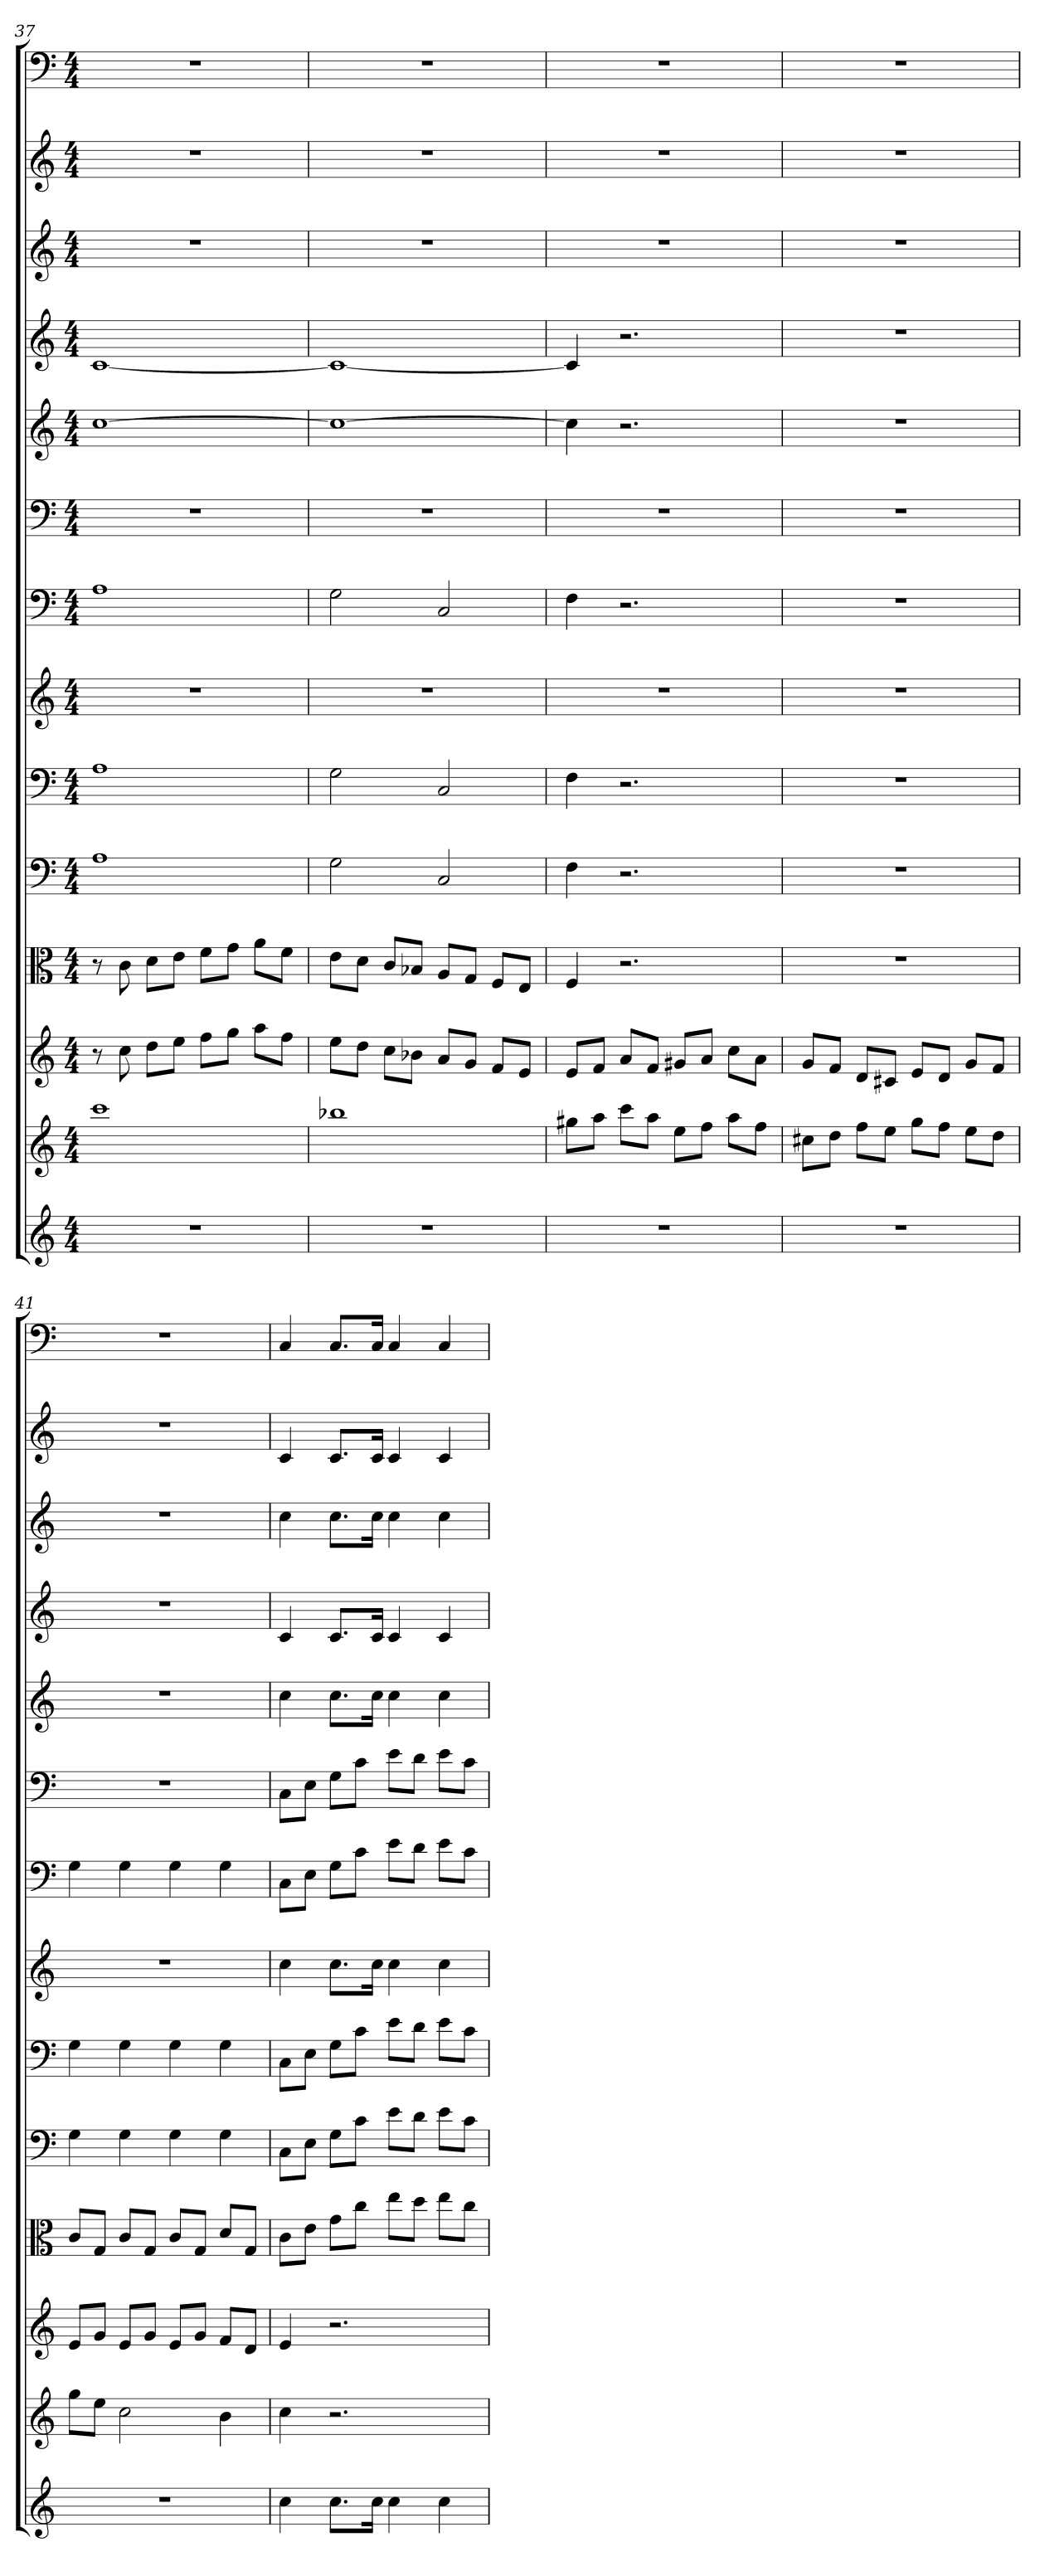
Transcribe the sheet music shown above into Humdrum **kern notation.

**kern	**kern	**kern	**kern	**kern	**kern	**kern	**kern	**kern	**kern	**kern	**kern	**kern	**kern
*part14	*part13	*part12	*part11	*part10	*part9	*part8	*part7	*part6	*part5	*part4	*part3	*part2	*part1
*staff14	*staff13	*staff12	*staff11	*staff10	*staff9	*staff8	*staff7	*staff6	*staff5	*staff4	*staff3	*staff2	*staff1
*	*	*	*clefC3	*clefF4	*clefF4	*	*clefF4	*clefF4	*	*	*	*	*clefF4
*k[]	*k[]	*k[]	*k[]	*k[]	*k[]	*k[]	*k[]	*k[]	*k[]	*k[]	*k[]	*k[]	*k[]
*C:	*C:	*C:	*C:	*C:	*C:	*C:	*C:	*C:	*C:	*C:	*C:	*C:	*C:
*M4/4	*M4/4	*M4/4	*M4/4	*M4/4	*M4/4	*M4/4	*M4/4	*M4/4	*M4/4	*M4/4	*M4/4	*M4/4	*M4/4
=37	=37	=37	=37	=37	=37	=37	=37	=37	=37	=37	=37	=37	=37
1r	1ccc	8r	8r	1A	1A	1r	1A	1r	[1cc	[1c	1r	1r	1r
.	.	8cc	8c	.	.	.	.	.	.	.	.	.	.
.	.	8ddL	8d\L	.	.	.	.	.	.	.	.	.	.
.	.	8eeJ	8e\J	.	.	.	.	.	.	.	.	.	.
.	.	8ffL	8f\L	.	.	.	.	.	.	.	.	.	.
.	.	8ggJ	8g\J	.	.	.	.	.	.	.	.	.	.
.	.	8aaL	8a\L	.	.	.	.	.	.	.	.	.	.
.	.	8ffJ	8f\J	.	.	.	.	.	.	.	.	.	.
=38	=38	=38	=38	=38	=38	=38	=38	=38	=38	=38	=38	=38	=38
1r	1bb-X	8eeL	8e\L	2G	2G	1r	2G	1r	1cc_	1c_	1r	1r	1r
.	.	8ddJ	8d\J	.	.	.	.	.	.	.	.	.	.
.	.	8ccL	8c/L	.	.	.	.	.	.	.	.	.	.
.	.	8b-XJ	8B-X/J	.	.	.	.	.	.	.	.	.	.
.	.	8aL	8A/L	2C	2C	.	2C	.	.	.	.	.	.
.	.	8gJ	8G/J	.	.	.	.	.	.	.	.	.	.
.	.	8fL	8F/L	.	.	.	.	.	.	.	.	.	.
.	.	8eJ	8E/J	.	.	.	.	.	.	.	.	.	.
=39	=39	=39	=39	=39	=39	=39	=39	=39	=39	=39	=39	=39	=39
1r	8gg#XL	8eL	4F	4F	4F	1r	4F	1r	4cc]	4c]	1r	1r	1r
.	8aaJ	8fJ	.	.	.	.	.	.	.	.	.	.	.
.	8cccL	8aL	2.r	2.r	2.r	.	2.r	.	2.r	2.r	.	.	.
.	8aaJ	8fJ	.	.	.	.	.	.	.	.	.	.	.
.	8eeL	8g#XL	.	.	.	.	.	.	.	.	.	.	.
.	8ffJ	8aJ	.	.	.	.	.	.	.	.	.	.	.
.	8aaL	8ccL	.	.	.	.	.	.	.	.	.	.	.
.	8ffJ	8aJ	.	.	.	.	.	.	.	.	.	.	.
=40	=40	=40	=40	=40	=40	=40	=40	=40	=40	=40	=40	=40	=40
1r	8cc#XL	8gL	1r	1r	1r	1r	1r	1r	1r	1r	1r	1r	1r
.	8ddJ	8fJ	.	.	.	.	.	.	.	.	.	.	.
.	8ffL	8dL	.	.	.	.	.	.	.	.	.	.	.
.	8eeJ	8c#XJ	.	.	.	.	.	.	.	.	.	.	.
.	8ggL	8eL	.	.	.	.	.	.	.	.	.	.	.
.	8ffJ	8dJ	.	.	.	.	.	.	.	.	.	.	.
.	8eeL	8gL	.	.	.	.	.	.	.	.	.	.	.
.	8ddJ	8fJ	.	.	.	.	.	.	.	.	.	.	.
=41	=41	=41	=41	=41	=41	=41	=41	=41	=41	=41	=41	=41	=41
1r	8ggL	8eL	8c/L	4G	4G	1r	4G	1r	1r	1r	1r	1r	1r
.	8eeJ	8gJ	8G/J	.	.	.	.	.	.	.	.	.	.
.	2cc	8eL	8c/L	4G	4G	.	4G	.	.	.	.	.	.
.	.	8gJ	8G/J	.	.	.	.	.	.	.	.	.	.
.	.	8eL	8c/L	4G	4G	.	4G	.	.	.	.	.	.
.	.	8gJ	8G/J	.	.	.	.	.	.	.	.	.	.
.	4b	8fL	8d/L	4G	4G	.	4G	.	.	.	.	.	.
.	.	8dJ	8G/J	.	.	.	.	.	.	.	.	.	.
=42	=42	=42	=42	=42	=42	=42	=42	=42	=42	=42	=42	=42	=42
4cc	4cc	4e	8c\L	8C\L	8C\L	4cc	8C\L	8C\L	4cc	4c	4cc	4c	4C
.	.	.	8e\J	8E\J	8E\J	.	8E\J	8E\J	.	.	.	.	.
8.ccL	2.r	2.r	8g\L	8G\L	8G\L	8.ccL	8G\L	8G\L	8.ccL	8.cL	8.ccL	8.cL	8.C/L
.	.	.	8cc\J	8c\J	8c\J	.	8c\J	8c\J	.	.	.	.	.
16ccJk	.	.	.	.	.	16ccJk	.	.	16ccJk	16cJk	16ccJk	16cJk	16C/Jk
4cc	.	.	8ee\L	8e\L	8e\L	4cc	8e\L	8e\L	4cc	4c	4cc	4c	4C
.	.	.	8dd\J	8d\J	8d\J	.	8d\J	8d\J	.	.	.	.	.
4cc	.	.	8ee\L	8e\L	8e\L	4cc	8e\L	8e\L	4cc	4c	4cc	4c	4C
.	.	.	8cc\J	8c\J	8c\J	.	8c\J	8c\J	.	.	.	.	.
=	=	=	=	=	=	=	=	=	=	=	=	=	=
*-	*-	*-	*-	*-	*-	*-	*-	*-	*-	*-	*-	*-	*-
